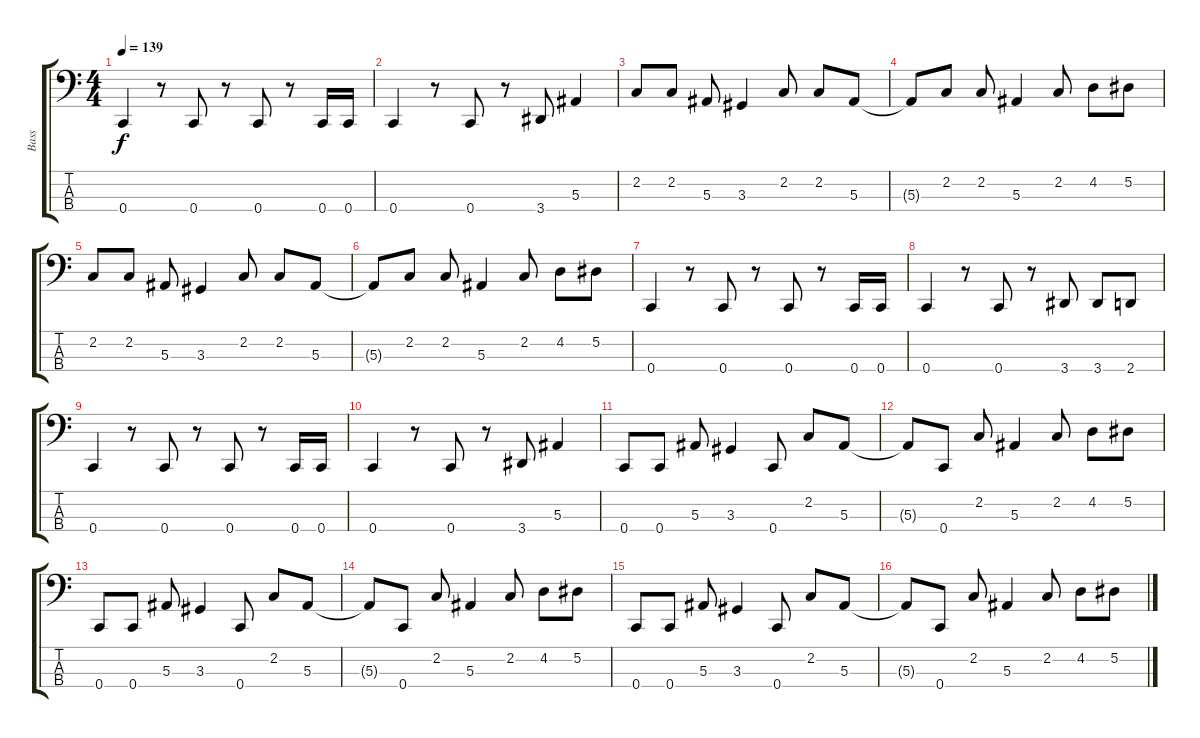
\track ("Bass" "Bass") {instrument slapbass1}
\staff {score tabs}
\tuning (Eb2 Bb1 F1 C1) {hide}
\ts (4 4)
\tempo 139
\clef f4
\ks c
0.4.4{dy f} r.8 0.4.8 r.8 0.4.8 r.8 0.4.16 0.4.16 |
0.4.4 r.8 0.4.8 r.8 3.4.8 5.3.4 |
2.2.8 2.2.8 5.3.8 3.3.4 2.2.8 2.2.8 5.3.8 |
5.3{t}.8 2.2.8 2.2.8 5.3.4 2.2.8 4.2.8 5.2.8 |
2.2.8 2.2.8 5.3.8 3.3.4 2.2.8 2.2.8 5.3.8 |
5.3{t}.8 2.2.8 2.2.8 5.3.4 2.2.8 4.2.8 5.2.8 |
0.4.4 r.8 0.4.8 r.8 0.4.8 r.8 0.4.16 0.4.16 |
0.4.4 r.8 0.4.8 r.8 3.4.8 3.4.8 2.4.8 |
0.4.4 r.8 0.4.8 r.8 0.4.8 r.8 0.4.16 0.4.16 |
0.4.4 r.8 0.4.8 r.8 3.4.8 5.3.4 |
0.4.8 0.4.8 5.3.8 3.3.4 0.4.8 2.2.8 5.3.8 |
5.3{t}.8 0.4.8 2.2.8 5.3.4 2.2.8 4.2.8 5.2.8 |
0.4.8 0.4.8 5.3.8 3.3.4 0.4.8 2.2.8 5.3.8 |
5.3{t}.8 0.4.8 2.2.8 5.3.4 2.2.8 4.2.8 5.2.8 |
0.4.8 0.4.8 5.3.8 3.3.4 0.4.8 2.2.8 5.3.8 |
5.3{t}.8 0.4.8 2.2.8 5.3.4 2.2.8 4.2.8 5.2.8
